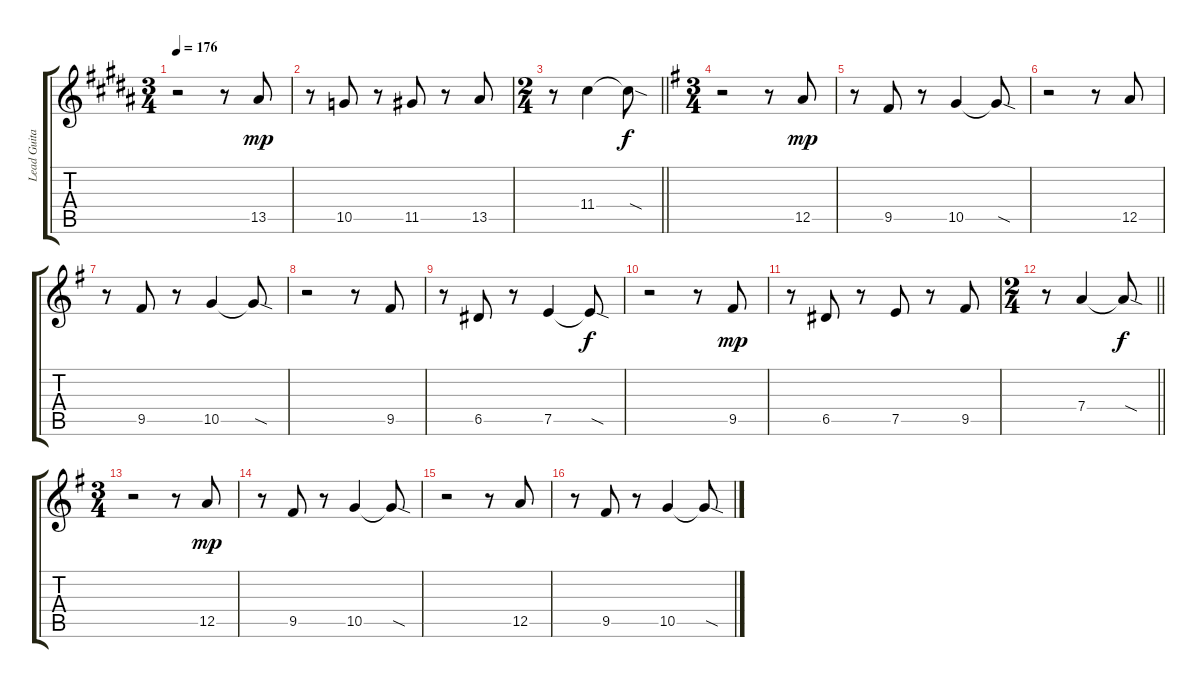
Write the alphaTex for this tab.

\track ("Lead Guitar B" "Lead Guita") {instrument overdrivenguitar}
\staff {score tabs}
\tuning (E4 B3 G3 D3 A2 E2) {hide}
\ts (3 4)
\tempo 176
\clef g2
\ks g#minor
r.2{dy f} r.8 13.5.8{dy mp} |
r.8 10.5.8 r.8 11.5.8 r.8 13.5.8 |
\ts (2 4)
\barLineRight lightlight
r.8 11.4.4 11.4{sod t}.8{dy f} |
\ts (3 4)
\section ("" "")
\ks eminor
r.2 r.8 12.5.8{dy mp} |
r.8 9.5.8 r.8 10.5.4 10.5{sod t}.8 |
r.2 r.8 12.5.8 |
r.8 9.5.8 r.8 10.5.4 10.5{sod t}.8 |
r.2 r.8 9.5.8 |
r.8 6.5.8 r.8 7.5.4 7.5{sod t}.8{dy f} |
r.2 r.8 9.5.8{dy mp} |
r.8 6.5.8 r.8 7.5.8 r.8 9.5.8 |
\ts (2 4)
\barLineRight lightlight
r.8 7.4.4 7.4{sod t}.8{dy f} |
\ts (3 4)
\section ("" "")
r.2 r.8 12.5.8{dy mp} |
r.8 9.5.8 r.8 10.5.4 10.5{sod t}.8 |
r.2 r.8 12.5.8 |
r.8 9.5.8 r.8 10.5.4 10.5{sod t}.8
